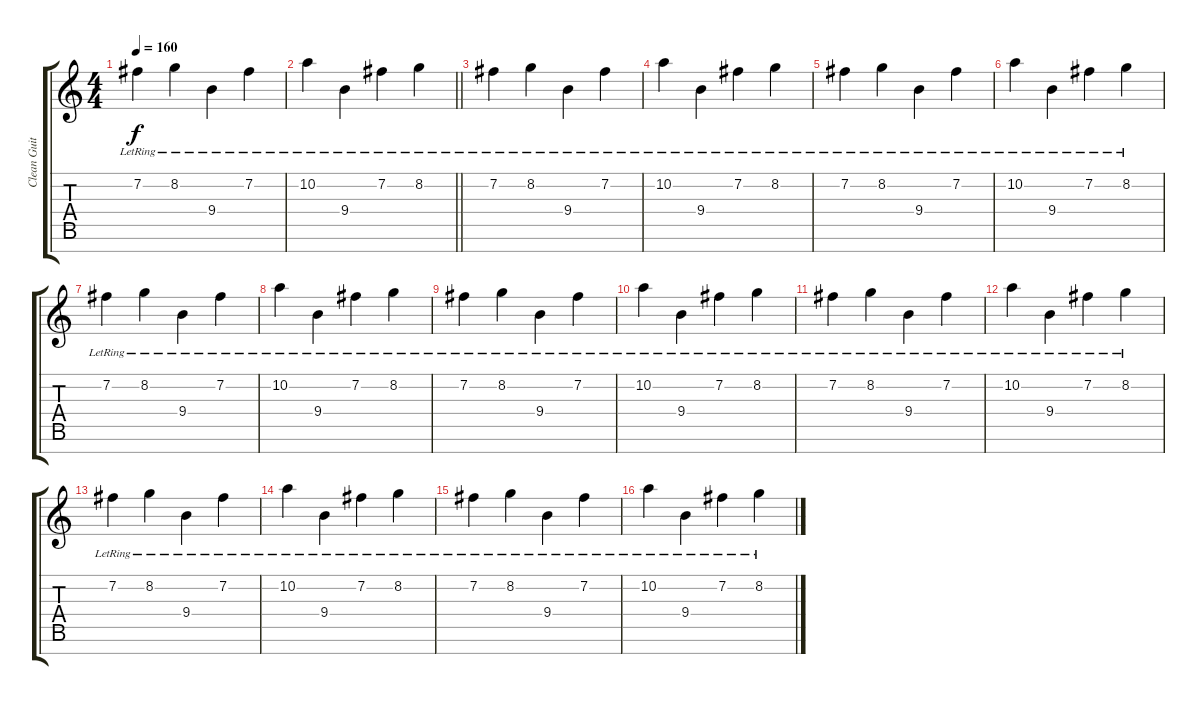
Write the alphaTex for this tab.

\track ("Clean Guitar 1" "Clean Guit") {instrument electricguitarclean}
\staff {score tabs}
\tuning (E4 B3 G3 D3 A2 E2 B1) {hide}
\ts (4 4)
\tempo 160
\clef g2
\ks c
7.2{lr}.4{dy f} 8.2{lr}.4 9.4{lr}.4 7.2{lr}.4 |
\barLineRight lightlight
10.2{lr}.4 9.4{lr}.4 7.2{lr}.4 8.2{lr}.4 |
7.2{lr}.4 8.2{lr}.4 9.4{lr}.4 7.2{lr}.4 |
10.2{lr}.4 9.4{lr}.4 7.2{lr}.4 8.2{lr}.4 |
7.2{lr}.4 8.2{lr}.4 9.4{lr}.4 7.2{lr}.4 |
10.2{lr}.4 9.4{lr}.4 7.2{lr}.4 8.2{lr}.4 |
7.2{lr}.4 8.2{lr}.4 9.4{lr}.4 7.2{lr}.4 |
10.2{lr}.4 9.4{lr}.4 7.2{lr}.4 8.2{lr}.4 |
7.2{lr}.4 8.2{lr}.4 9.4{lr}.4 7.2{lr}.4 |
10.2{lr}.4 9.4{lr}.4 7.2{lr}.4 8.2{lr}.4 |
7.2{lr}.4 8.2{lr}.4 9.4{lr}.4 7.2{lr}.4 |
10.2{lr}.4 9.4{lr}.4 7.2{lr}.4 8.2{lr}.4 |
7.2{lr}.4 8.2{lr}.4 9.4{lr}.4 7.2{lr}.4 |
10.2{lr}.4 9.4{lr}.4 7.2{lr}.4 8.2{lr}.4 |
7.2{lr}.4 8.2{lr}.4 9.4{lr}.4 7.2{lr}.4 |
10.2{lr}.4 9.4{lr}.4 7.2{lr}.4 8.2{lr}.4
